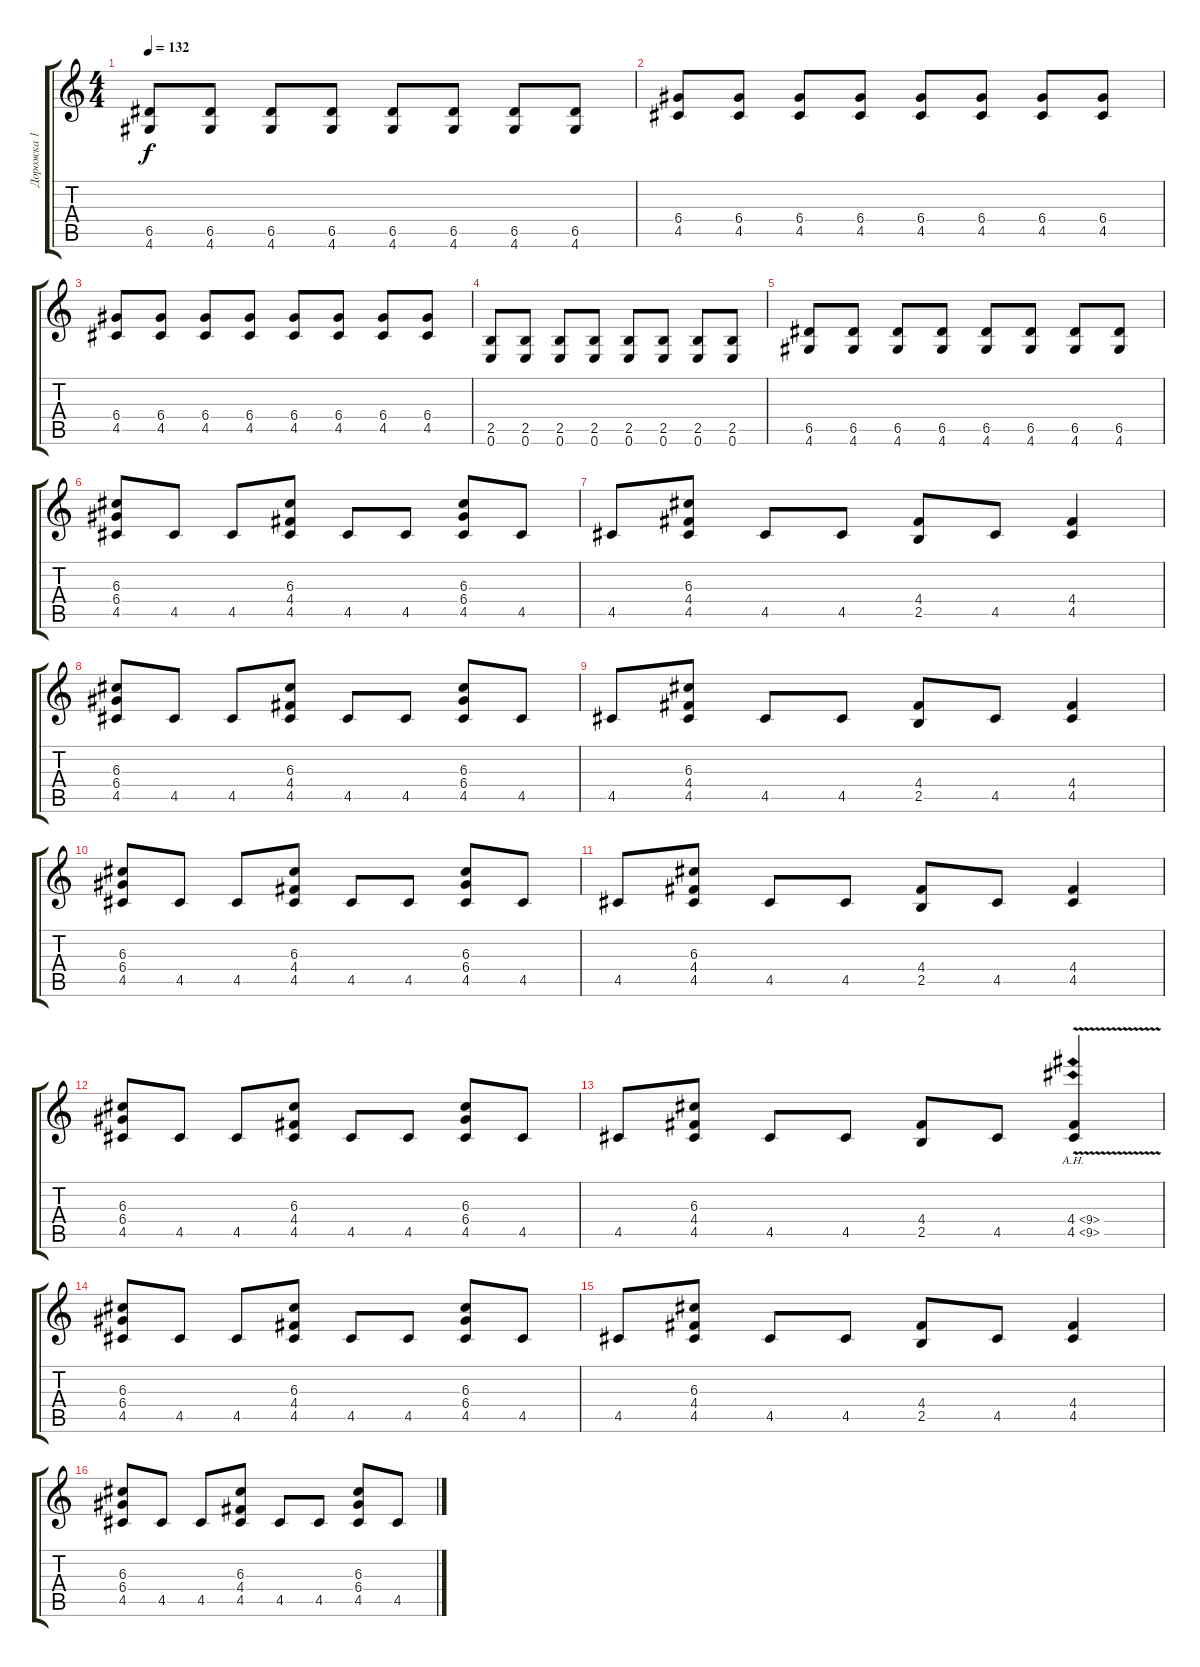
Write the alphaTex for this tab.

\track ("Дорожка 1" "Дорожка 1") {instrument distortionguitar}
\staff {score tabs}
\tuning (E4 B3 G3 D3 A2 E2) {hide}
\ts (4 4)
\tempo 132
\clef g2
\ks c
(6.5 4.6).8{dy f} (6.5 4.6).8 (6.5 4.6).8 (6.5 4.6).8 (6.5 4.6).8 (6.5 4.6).8 (6.5 4.6).8 (6.5 4.6).8 |
(6.4 4.5).8 (6.4 4.5).8 (6.4 4.5).8 (6.4 4.5).8 (6.4 4.5).8 (6.4 4.5).8 (6.4 4.5).8 (6.4 4.5).8 |
(6.4 4.5).8 (6.4 4.5).8 (6.4 4.5).8 (6.4 4.5).8 (6.4 4.5).8 (6.4 4.5).8 (6.4 4.5).8 (6.4 4.5).8 |
(2.5 0.6).8 (2.5 0.6).8 (2.5 0.6).8 (2.5 0.6).8 (2.5 0.6).8 (2.5 0.6).8 (2.5 0.6).8 (2.5 0.6).8 |
(6.5 4.6).8 (6.5 4.6).8 (6.5 4.6).8 (6.5 4.6).8 (6.5 4.6).8 (6.5 4.6).8 (6.5 4.6).8 (6.5 4.6).8 |
(6.3 6.4 4.5).8 4.5.8 4.5.8 (6.3 4.4 4.5).8 4.5.8 4.5.8 (6.3 6.4 4.5).8 4.5.8 |
4.5.8 (6.3 4.4 4.5).8 4.5.8 4.5.8 (4.4 2.5).8 4.5.8 (4.4 4.5).4 |
(6.3 6.4 4.5).8 4.5.8 4.5.8 (6.3 4.4 4.5).8 4.5.8 4.5.8 (6.3 6.4 4.5).8 4.5.8 |
4.5.8 (6.3 4.4 4.5).8 4.5.8 4.5.8 (4.4 2.5).8 4.5.8 (4.4 4.5).4 |
(6.3 6.4 4.5).8 4.5.8 4.5.8 (6.3 4.4 4.5).8 4.5.8 4.5.8 (6.3 6.4 4.5).8 4.5.8 |
4.5.8 (6.3 4.4 4.5).8 4.5.8 4.5.8 (4.4 2.5).8 4.5.8 (4.4 4.5).4 |
(6.3 6.4 4.5).8 4.5.8 4.5.8 (6.3 4.4 4.5).8 4.5.8 4.5.8 (6.3 6.4 4.5).8 4.5.8 |
4.5.8 (6.3 4.4 4.5).8 4.5.8 4.5.8 (4.4 2.5).8 4.5.8 (4.4{ah 5 v} 4.5{ah 5 v}).4 |
(6.3 6.4 4.5).8 4.5.8 4.5.8 (6.3 4.4 4.5).8 4.5.8 4.5.8 (6.3 6.4 4.5).8 4.5.8 |
4.5.8 (6.3 4.4 4.5).8 4.5.8 4.5.8 (4.4 2.5).8 4.5.8 (4.4 4.5).4 |
(6.3 6.4 4.5).8 4.5.8 4.5.8 (6.3 4.4 4.5).8 4.5.8 4.5.8 (6.3 6.4 4.5).8 4.5.8
